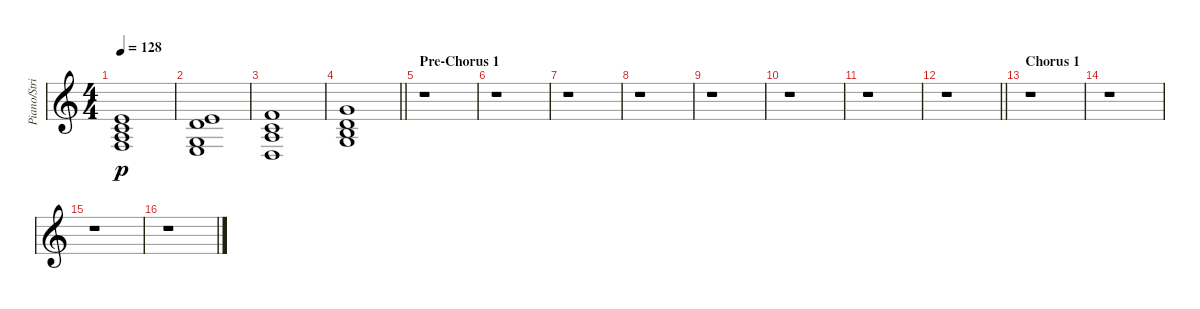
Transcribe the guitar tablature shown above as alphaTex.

\track ("Piano/Strings" "Piano/Stri") {instrument brightacousticpiano}
\staff {score}
\tuning (E4 B3 G3 D3 A2 E2) {hide}
\ts (4 4)
\tempo 128
\clef g2
\ks c
(0.1 1.2 2.3 3.4).1{dy p} |
(0.1 3.2 0.3 2.4).1 |
(1.1 1.2 2.3 0.4).1 |
\barLineRight lightlight
(3.1 3.2 4.3 5.4).1 |
\section ("" "Pre-Chorus 1")
r.1 |
r.1 |
r.1 |
r.1 |
r.1 |
r.1 |
r.1 |
\barLineRight lightlight
r.1 |
\section ("" "Chorus 1")
r.1 |
r.1 |
r.1 |
r.1
